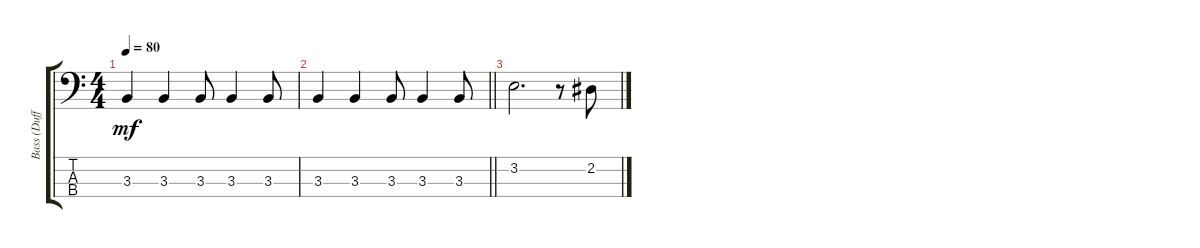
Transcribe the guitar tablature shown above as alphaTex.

\track ("Bass (Duff)" "Bass (Duff") {instrument electricbasspick}
\staff {score tabs}
\tuning (Gb2 Db2 Ab1 Eb1) {hide}
\ts (4 4)
\tempo 80
\clef f4
\ks c
3.3.4{dy mf} 3.3.4 3.3.8 3.3.4 3.3.8 |
\barLineRight lightlight
3.3.4 3.3.4 3.3.8 3.3.4 3.3.8 |
\section ("" "")
3.2.2{d} r.8 2.2.8
